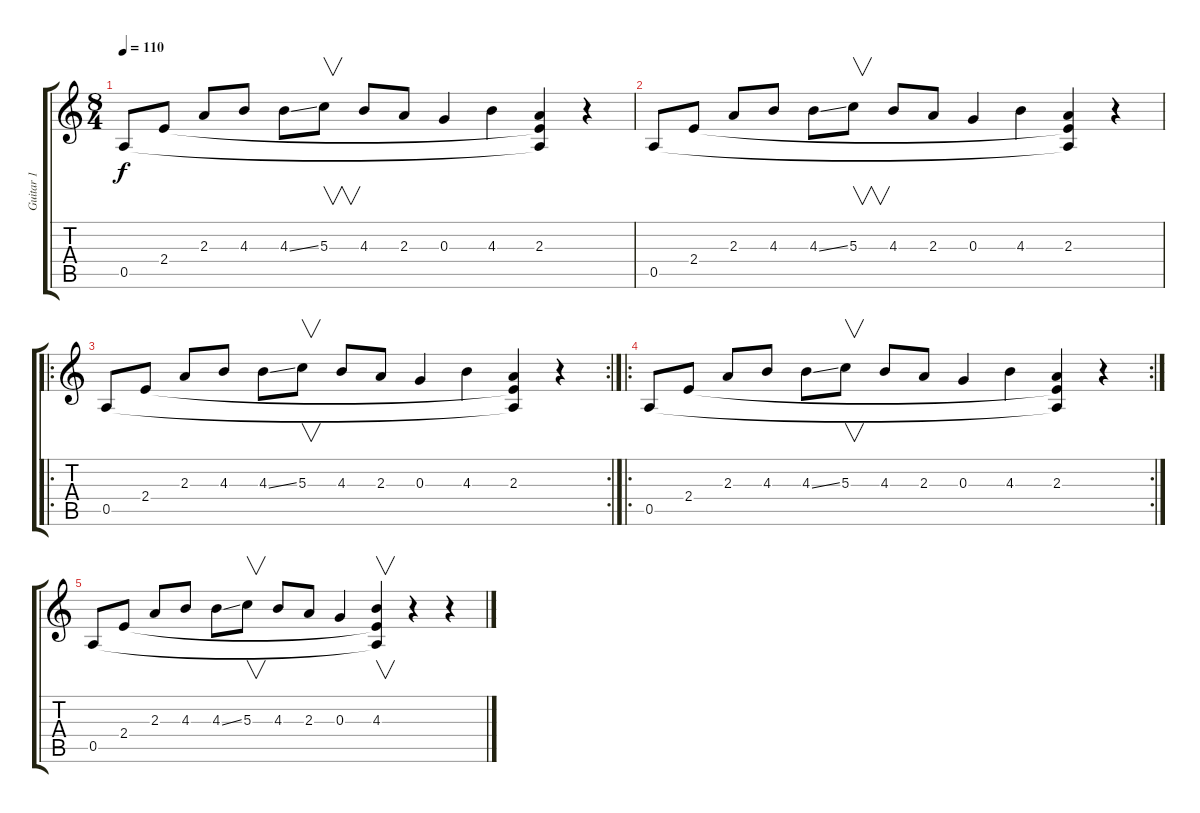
\track ("Guitar 1" "Guitar 1") {instrument acousticguitarnylon}
\staff {score tabs}
\tuning (E4 B3 G3 D3 A2 E2) {hide}
\ts (8 4)
\tempo 110
\clef g2
\ks c
0.5.8{dy f} 2.4.8 2.3.8 4.3.8 4.3{ss}.8 5.3.8{v} 4.3.8 2.3.8 0.3.4 4.3.4 (2.3 2.4{t} 0.5{t}).4 r.4 |
0.5.8 2.4.8 2.3.8 4.3.8 4.3{ss}.8 5.3.8{v} 4.3.8 2.3.8 0.3.4 4.3.4 (2.3 2.4{t} 0.5{t}).4 r.4 |
\ro
\rc 2
0.5.8 2.4.8 2.3.8 4.3.8 4.3{ss}.8 5.3.8{v} 4.3.8 2.3.8 0.3.4 4.3.4 (2.3 2.4{t} 0.5{t}).4 r.4 |
\ro
\rc 2
0.5.8 2.4.8 2.3.8 4.3.8 4.3{ss}.8 5.3.8{v} 4.3.8 2.3.8 0.3.4 4.3.4 (2.3 2.4{t} 0.5{t}).4 r.4 |
0.5.8 2.4.8 2.3.8 4.3.8 4.3{ss}.8 5.3.8{v} 4.3.8 2.3.8 0.3.4 (4.3 2.4{t} 0.5{t}).4{v} r.4 r.4
